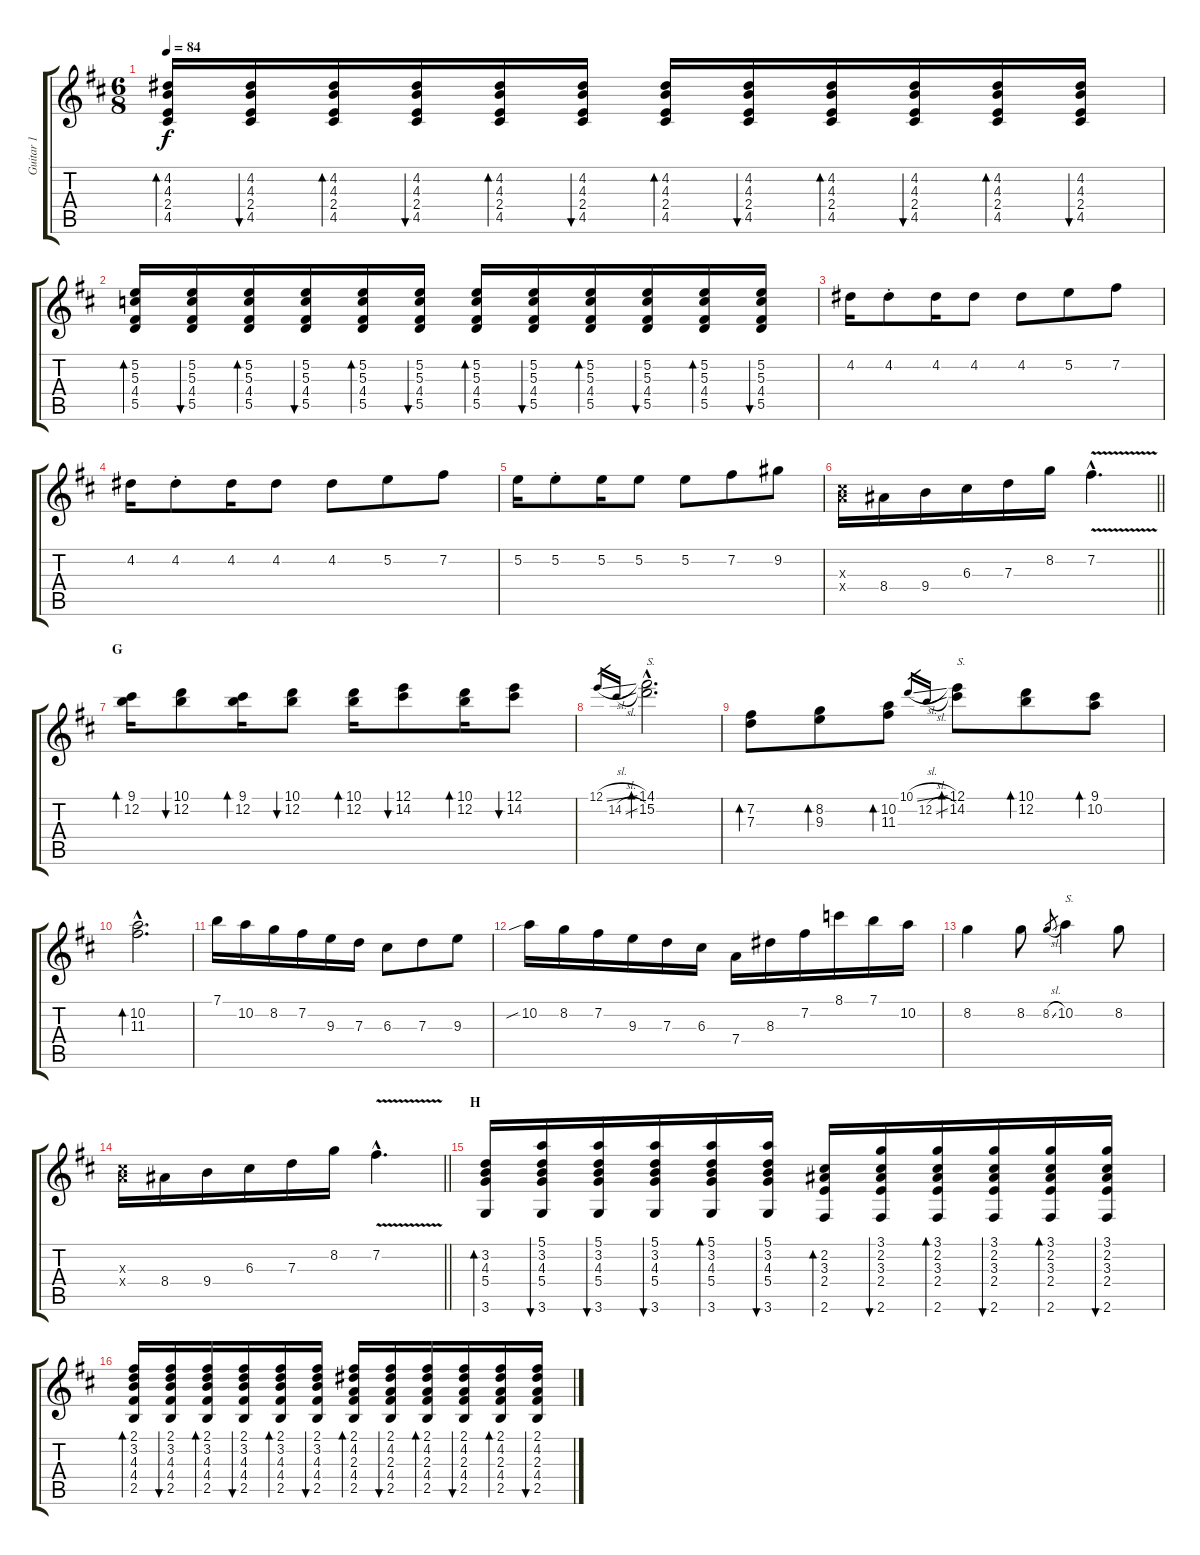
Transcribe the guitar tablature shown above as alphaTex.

\track ("Guitar 1" "Guitar 1") {instrument acousticguitarnylon}
\staff {score tabs}
\tuning (E4 B3 G3 D3 A2 E2) {hide}
\ts (6 8)
\tempo 84
\clef g2
\ks d
(4.2 4.3 2.4 4.5).16{bd 30 dy f} (4.2 4.3 2.4 4.5).16{bu 30} (4.2 4.3 2.4 4.5).16{bd 30} (4.2 4.3 2.4 4.5).16{bu 30} (4.2 4.3 2.4 4.5).16{bd 30} (4.2 4.3 2.4 4.5).16{bu 30} (4.2 4.3 2.4 4.5).16{bd 30} (4.2 4.3 2.4 4.5).16{bu 30} (4.2 4.3 2.4 4.5).16{bd 30} (4.2 4.3 2.4 4.5).16{bu 30} (4.2 4.3 2.4 4.5).16{bd 30} (4.2 4.3 2.4 4.5).16{bu 30} |
(5.2 5.3 4.4 5.5).16{bd 30} (5.2 5.3 4.4 5.5).16{bu 30} (5.2 5.3 4.4 5.5).16{bd 30} (5.2 5.3 4.4 5.5).16{bu 30} (5.2 5.3 4.4 5.5).16{bd 30} (5.2 5.3 4.4 5.5).16{bu 30} (5.2 5.3 4.4 5.5).16{bd 30} (5.2 5.3 4.4 5.5).16{bu 30} (5.2 5.3 4.4 5.5).16{bd 30} (5.2 5.3 4.4 5.5).16{bu 30} (5.2 5.3 4.4 5.5).16{bd 30} (5.2 5.3 4.4 5.5).16{bu 30} |
4.2.16{volume 16} 4.2{st}.8 4.2.16 4.2.8 4.2.8 5.2.8 7.2.8 |
4.2.16 4.2{st}.8 4.2.16 4.2.8 4.2.8 5.2.8 7.2.8 |
5.2.16 5.2{st}.8 5.2.16 5.2.8 5.2.8 7.2.8 9.2.8 |
\barLineRight lightlight
(6.3{x} 7.4{x}).16 8.4.16 9.4.16 6.3.16 7.3.16 8.2.16 7.2{v hac}.4{d} |
\section ("" "G")
(9.1 12.2).16{bd 30 volume 16} (10.1 12.2).8{bu 30} (9.1 12.2).16{bd 30} (10.1 12.2).8{bu 30} (10.1 12.2).16{bd 30} (12.1 14.2).8{bu 30} (10.1 12.2).16{bd 30} (12.1 14.2).8{bu 30} |
12.1{sl}.16{gr} 14.2{sl}.16{gr} (14.1{hac} 15.2{hac}).2{d bd 30 txt "S."} |
(7.2 7.3).8{bd 30} (8.2 9.3).8{bd 30} (10.2 11.3).8{bd 30} 10.1{sl}.16{gr} 12.2{sl}.16{gr} (12.1 14.2).8{bd 30 txt "S."} (10.1 12.2).8{bd 30} (9.1 10.2).8{bd 30} |
(10.2{hac} 11.3{hac}).2{d bd 30} |
7.1.16 10.2.16 8.2.16 7.2.16 9.3.16 7.3.16 6.3.8 7.3.8 9.3.8 |
10.2{sib}.16 8.2.16 7.2.16 9.3.16 7.3.16 6.3.16 7.4.16 8.3.16 7.2.16 8.1.16 7.1.16 10.2.16 |
8.2.4 8.2.8 8.2{sl}.8{gr} 10.2.4{txt "S."} 8.2.8 |
\barLineRight lightlight
(6.3{x} 7.4{x}).16 8.4.16 9.4.16 6.3.16 7.3.16 8.2.16 7.2{v hac}.4{d} |
\section ("" "H")
(3.2 4.3 5.4 3.6).16{bd 30 volume 11} (5.1 3.2 4.3 5.4 3.6).16{bu 30} (5.1 3.2 4.3 5.4 3.6).16{bu 30} (5.1 3.2 4.3 5.4 3.6).16{bu 30} (5.1 3.2 4.3 5.4 3.6).16{bd 30} (5.1 3.2 4.3 5.4 3.6).16{bu 30} (2.2 3.3 2.4 2.6).16{bd 30} (3.1 2.2 3.3 2.4 2.6).16{bu 30} (3.1 2.2 3.3 2.4 2.6).16{bd 30} (3.1 2.2 3.3 2.4 2.6).16{bu 30} (3.1 2.2 3.3 2.4 2.6).16{bd 30} (3.1 2.2 3.3 2.4 2.6).16{bu 30} |
(2.1 3.2 4.3 4.4 2.5).16{bd 30} (2.1 3.2 4.3 4.4 2.5).16{bu 30} (2.1 3.2 4.3 4.4 2.5).16{bd 30} (2.1 3.2 4.3 4.4 2.5).16{bu 30} (2.1 3.2 4.3 4.4 2.5).16{bd 30} (2.1 3.2 4.3 4.4 2.5).16{bu 30} (2.1 4.2 2.3 4.4 2.5).16{bd 30} (2.1 4.2 2.3 4.4 2.5).16{bu 30} (2.1 4.2 2.3 4.4 2.5).16{bd 30} (2.1 4.2 2.3 4.4 2.5).16{bu 30} (2.1 4.2 2.3 4.4 2.5).16{bd 30} (2.1 4.2 2.3 4.4 2.5).16{bu 30}
